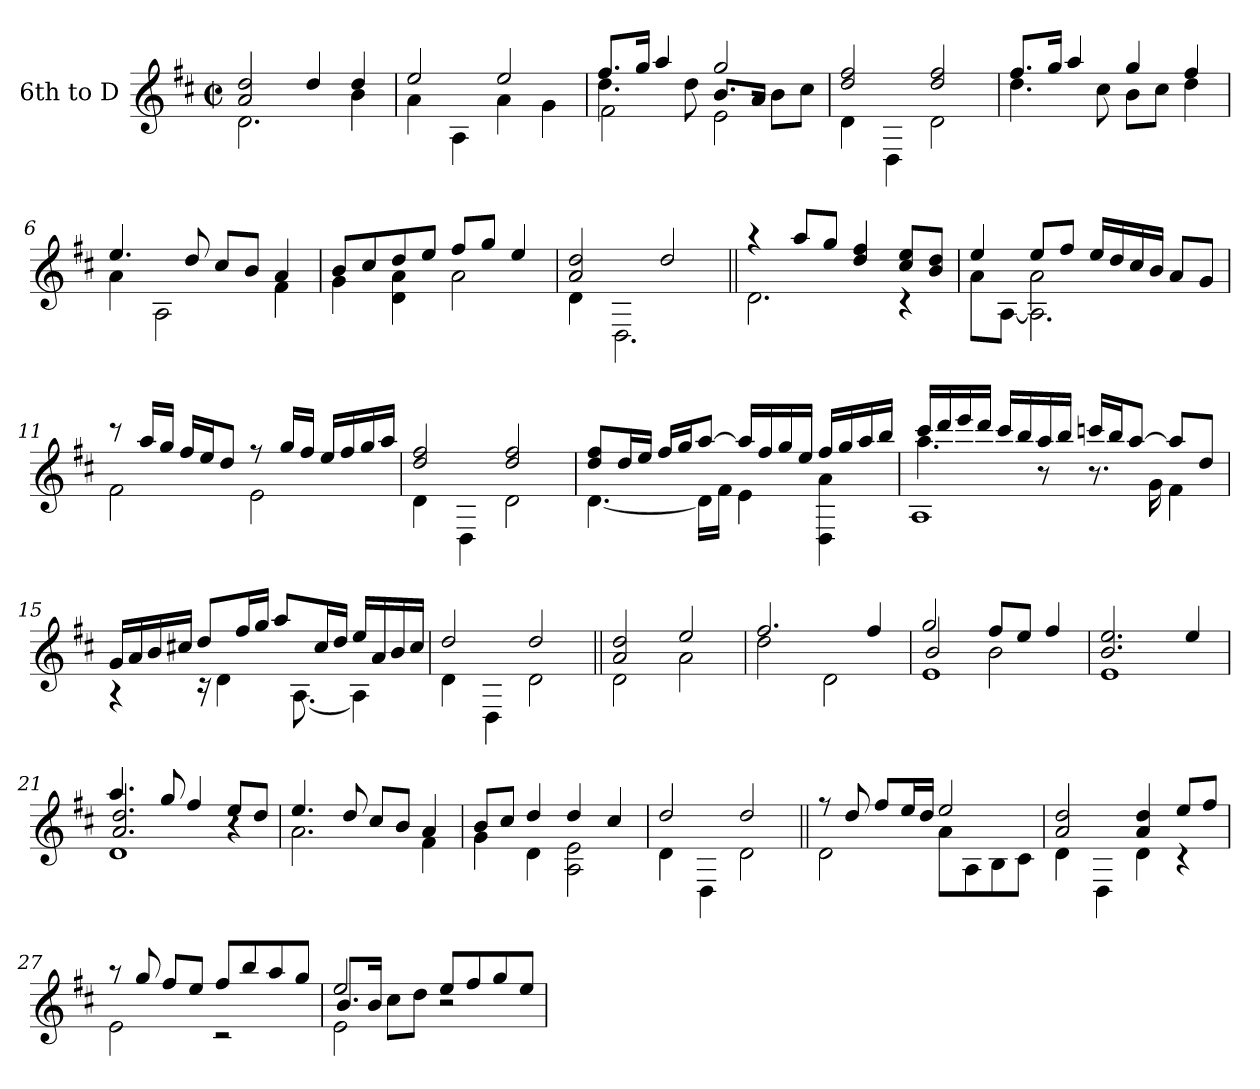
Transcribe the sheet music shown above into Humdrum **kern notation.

**kern
*part1
*staff1
*I"6th to D
!!LO:PB:g=z
*clefG2
*ITrd7c12
*k[f#c#]
*D:
*M2/2
*met(c|)
*MM84
=1
*^
2Ai/ 2di	2.Di\
4di/	.
4di/	4Bi\
=2	=2
2ei/	4Ai\
.	4AAi\
2ei/	4Ai\
.	4Gi\
=3	=3
*	*^
8.f#i/L	4.di\	2F#i\
16gi/Jk	.	.
4ai/	.	.
.	8di\	.
2gi/	8.Bi/L	2Ei\
.	16Ai/Jk	.
.	8Bi\L	.
.	8c#i\J	.
*	*v	*v
=4	=4
2di/ 2f#i	4Di\
.	4DDi\
2di/ 2f#i	2Di\
=5	=5
8.f#i/L	4.di\
16gi/Jk	.
4ai/	.
.	8c#i\
4gi/	8Bi\L
.	8c#i\J
4f#i/	4di\
!!LO:LB:g=z	!!
=6	=6
4.ei/	4Ai\
.	2AAi\
8di/	.
8c#i/L	.
8Bi/J	.
4Ai/	4F#i\
=7	=7
8Bi/L	4Gi\
8c#i/	.
8di/	4Di\ 4Ai
8ei/J	.
8f#i/L	2Ai\
8gi/J	.
4ei/	.
=8	=8
2Ai/ 2di	4Di\
.	2.DDi\
2di/	.
=9||	=9||
4r	2.Di\
8ai/L	.
8gi/J	.
4di/ 4f#i	.
8c#i/ 8eiL	4r
8Bi/ 8diJ	.
!!LO:LB:g=z	!!
=10	=10
*	*^
4ei/	8Ai\L	4ryy
.	[8AAi\J	.
8ei/L	2Ai\	2.AAi\]
8f#i/J	.	.
16ei/LL	.	.
16di/	.	.
16c#i/	.	.
16Bi/JJ	.	.
8Ai/L	4ryy	.
8Gi/J	.	.
*	*v	*v
=11	=11
8r	2F#i\
16ai/LL	.
16gi/JJ	.
16f#i/LL	.
16ei/J	.
8di/J	.
8r	2Ei\
16gi/LL	.
16f#i/JJ	.
16ei/LL	.
16f#i/	.
16gi/	.
16ai/JJ	.
=12	=12
2di/ 2f#i	4Di\
.	4DDi\
2di/ 2f#i	2Di\
!!LO:LB:g=z	!!
=13	=13
8di/ 8f#iL	[4.Di\
16di/L	.
16ei/JJ	.
16f#i/LL	.
16gi/J	.
[8ai/J	16Di\LL]
.	16F#i\JJ
16ai/LL]	4Ei\
16f#i/	.
16gi/	.
16ei/JJ	.
16f#i/LL	4DDi\ 4Ai
16gi/	.
16ai/	.
16bi/JJ	.
=14	=14
*	*^
16cc#i/LL	4.ai\	1AAi
16ddi/	.	.
16eei/	.	.
16ddi/JJ	.	.
16cc#i/LL	.	.
16bi/	.	.
16ai/	8r	.
16bi/JJ	.	.
16ccni/LL	8.r	.
16bi/J	.	.
[8ai/J	.	.
.	16Gi\	.
8ai/L]	4F#i\	.
8di/J	.	.
*	*v	*v
!!LO:LB:g=z
=15	=15
16Gi/LL	4r
16Ai/	.
16Bi/	.
16c#Xi/JJ	.
8di/L	16r
.	4Di\
16f#i/L	.
16gi/JJ	.
8ai/L	.
.	[8.AAi\
16c#i/L	.
16di/JJ	.
16ei/LL	4AAi\]
16Ai/	.
16Bi/	.
16c#i/JJ	.
=16	=16
2di/	4Di\
.	4DDi\
2di/	2Di\
=17||	=17||
2Ai/ 2di	2Di\
2ei/	2Ai\
=18	=18
2.f#i/	2di\
.	2Di\
4f#i/	.
=19	=19
*	*^
2gi/	2Bi/	1Ei
8f#i/L	2Bi\	.
8ei/J	.	.
4f#i/	.	.
*	*v	*v
!!LO:LB:g=z
=20	=20
2.Bi/ 2.ei	1Ei
4ei/	.
=21	=21
*	*^
4.ai/	2.Ai/ 2.di	1Di
8gi/	.	.
4f#i/	.	.
8ei/L	4r	.
8di/J	.	.
*	*v	*v
=22	=22
4.ei/	2.Ai\
8di/	.
8c#i/L	.
8Bi/J	.
4Ai/	4F#i\
=23	=23
8Bi/L	4Gi\
8c#i/J	.
4di/	4Di\
4di/	2AAi\ 2Ei
4c#i/	.
=24	=24
2di/	4Di\
.	4DDi\
2di/	2Di\
!!LO:LB:g=z	!!
=25||	=25||
8r	2Di\
8di/	.
8f#i/L	.
16ei/L	.
16di/JJ	.
2ei/	8Ai\L
.	8AAi\
.	8BBi\
.	8C#i\J
=26	=26
2Ai/ 2di	4Di\
.	4DDi\
4Ai/ 4di	4Di\
8ei/L	4r
8f#i/J	.
=27	=27
8r	2Ei\
8gi/	.
8f#i/L	.
8ei/J	.
8f#i/L	2r
8bi/	.
8ai/	.
8gi/J	.
=28	=28
*	*^
2ei/	8.Bi/L	2Ei\
.	16Bi/Jk	.
.	8c#i\L	.
.	8di\J	.
8ei/L	2r	2r
8f#i/	.	.
8gi/	.	.
8ei/J	.	.
*v	*v	*v
=
*-
